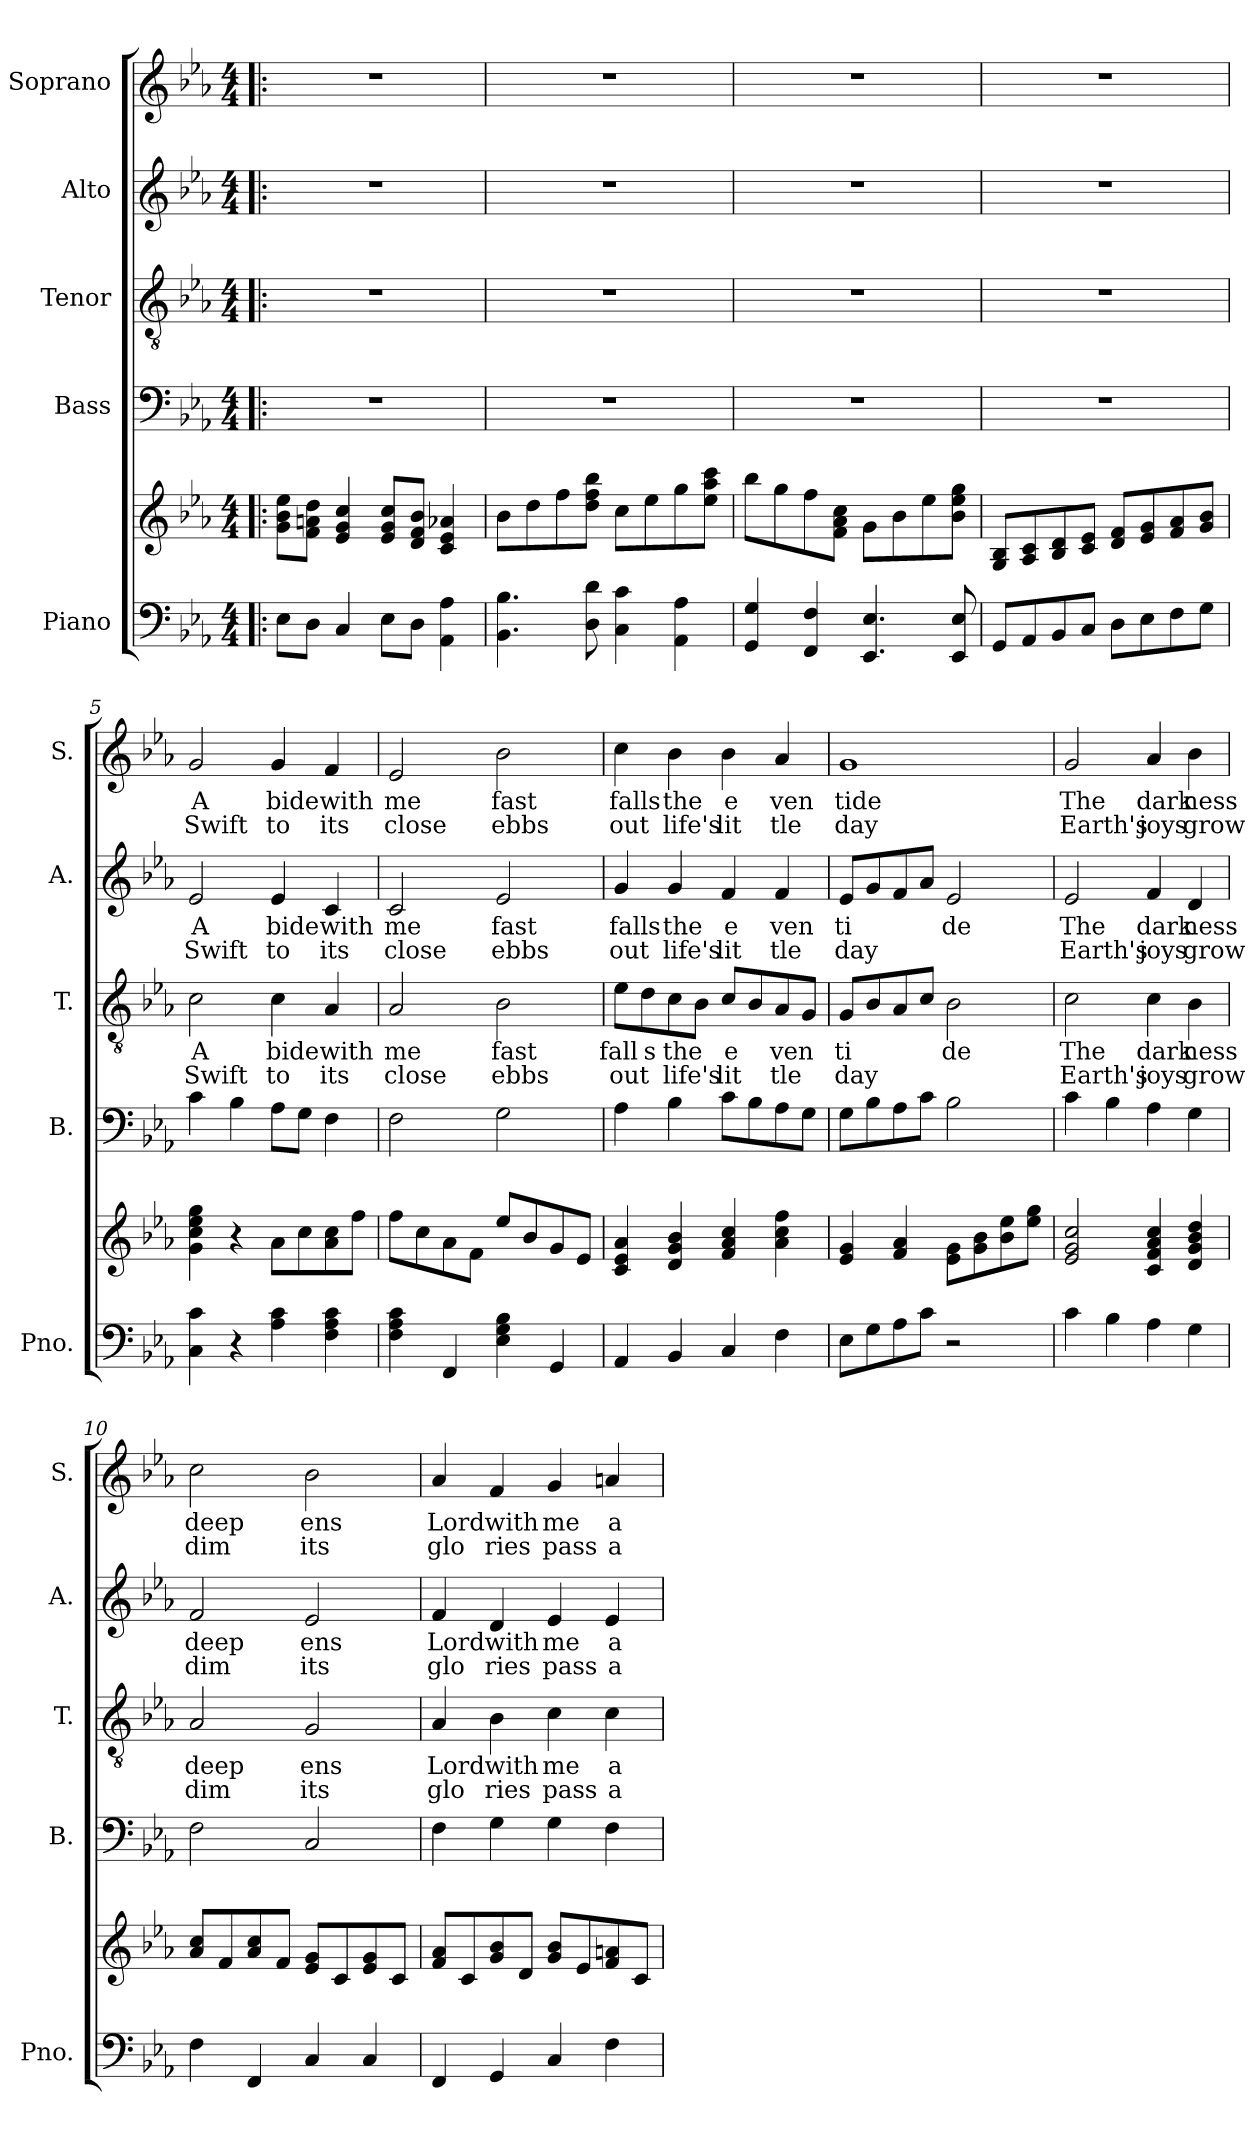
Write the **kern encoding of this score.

**kern	**kern	**kern	**kern	**text	**text	**kern	**text	**text	**kern	**text	**text
*part5	*part5	*part4	*part3	*part3	*part3	*part2	*part2	*part2	*part1	*part1	*part1
*staff6	*staff5	*staff4	*staff3	*staff3	*staff3	*staff2	*staff2	*staff2	*staff1	*staff1	*staff1
*I"Piano	*	*I"Bass	*I"Tenor	*	*	*I"Alto	*	*	*I"Soprano	*	*
*I'Pno.	*	*I'B.	*I'T.	*	*	*I'A.	*	*	*I'S.	*	*
*clefF4	*clefG2	*clefF4	*clefGv2	*	*	*clefG2	*	*	*clefG2	*	*
*k[b-e-a-]	*k[b-e-a-]	*k[b-e-a-]	*k[b-e-a-]	*	*	*k[b-e-a-]	*	*	*k[b-e-a-]	*	*
*M4/4	*M4/4	*M4/4	*M4/4	*	*	*M4/4	*	*	*M4/4	*	*
*MM80	*MM80	*MM80	*MM80	*	*	*MM80	*	*	*MM80	*	*
=1!|:	=1!|:	=1!|:	=1!|:	=1!|:	=1!|:	=1!|:	=1!|:	=1!|:	=1!|:	=1!|:	=1!|:
8E-\L	8g\ 8b-\ 8ee-\L	1r	1r	.	.	1r	.	.	1r	.	.
8D\J	8f\ 8an\ 8dd\J	.	.	.	.	.	.	.	.	.	.
4C/	4e-/ 4g/ 4cc/	.	.	.	.	.	.	.	.	.	.
8E-\L	8e-/ 8g/ 8cc/L	.	.	.	.	.	.	.	.	.	.
8D\J	8d/ 8f/ 8b-/J	.	.	.	.	.	.	.	.	.	.
4AA-\ 4A-\	4c/ 4e-/ 4a-X/	.	.	.	.	.	.	.	.	.	.
=2	=2	=2	=2	=2	=2	=2	=2	=2	=2	=2	=2
4.BB-\ 4.B-\	8b-\L	1r	1r	.	.	1r	.	.	1r	.	.
.	8dd\	.	.	.	.	.	.	.	.	.	.
.	8ff\	.	.	.	.	.	.	.	.	.	.
8D\ 8d\	8dd\ 8ff\ 8bb-\J	.	.	.	.	.	.	.	.	.	.
4C\ 4c\	8cc\L	.	.	.	.	.	.	.	.	.	.
.	8ee-\	.	.	.	.	.	.	.	.	.	.
4AA-\ 4A-\	8gg\	.	.	.	.	.	.	.	.	.	.
.	8ee-\ 8aa-\ 8ccc\J	.	.	.	.	.	.	.	.	.	.
=3	=3	=3	=3	=3	=3	=3	=3	=3	=3	=3	=3
4GG/ 4G/	8bb-\L	1r	1r	.	.	1r	.	.	1r	.	.
.	8gg\	.	.	.	.	.	.	.	.	.	.
4FF/ 4F/	8ff\	.	.	.	.	.	.	.	.	.	.
.	8f\ 8a-\ 8cc\J	.	.	.	.	.	.	.	.	.	.
4.EE-/ 4.E-/	8g\L	.	.	.	.	.	.	.	.	.	.
.	8b-\	.	.	.	.	.	.	.	.	.	.
.	8ee-\	.	.	.	.	.	.	.	.	.	.
8EE-/ 8E-/	8b-\ 8ee-\ 8gg\J	.	.	.	.	.	.	.	.	.	.
=4	=4	=4	=4	=4	=4	=4	=4	=4	=4	=4	=4
8GG/L	8G/ 8B-/L	1r	1r	.	.	1r	.	.	1r	.	.
8AA-/	8A-/ 8c/	.	.	.	.	.	.	.	.	.	.
8BB-/	8B-/ 8d/	.	.	.	.	.	.	.	.	.	.
8C/J	8c/ 8e-/J	.	.	.	.	.	.	.	.	.	.
8D\L	8d/ 8f/L	.	.	.	.	.	.	.	.	.	.
8E-\	8e-/ 8g/	.	.	.	.	.	.	.	.	.	.
8F\	8f/ 8a-/	.	.	.	.	.	.	.	.	.	.
8G\J	8g/ 8b-/J	.	.	.	.	.	.	.	.	.	.
=5	=5	=5	=5	=5	=5	=5	=5	=5	=5	=5	=5
!	!	!	!	!LO:LY:b	!LO:LY:b	!	!LO:LY:b	!LO:LY:b	!	!LO:LY:b	!LO:LY:b
4C\ 4c\	4g\ 4cc\ 4ee-\ 4gg\	4c\	2c\	A	Swift	2e-/	A	Swift	2g/	A	Swift
4r	4r	4B-\	.	.	.	.	.	.	.	.	.
!	!	!	!	!LO:LY:b	!LO:LY:b	!	!LO:LY:b	!LO:LY:b	!	!LO:LY:b	!LO:LY:b
4A-\ 4c\	8a-\L	8A-\L	4c\	bide	to	4e-/	bide	to	4g/	bide	to
.	8cc\	8G\J	.	.	.	.	.	.	.	.	.
!	!	!	!	!LO:LY:b	!LO:LY:b	!	!LO:LY:b	!LO:LY:b	!	!LO:LY:b	!LO:LY:b
4F\ 4A-\ 4c\	8a-\ 8cc\	4F\	4A-/	with	its	4c/	with	its	4f/	with	its
.	8ff\J	.	.	.	.	.	.	.	.	.	.
=6	=6	=6	=6	=6	=6	=6	=6	=6	=6	=6	=6
!	!	!	!	!LO:LY:b	!LO:LY:b	!	!LO:LY:b	!LO:LY:b	!	!LO:LY:b	!LO:LY:b
4F\ 4A-\ 4c\	8ff\L	2F\	2A-/	me	close	2c/	me	close	2e-/	me	close
.	8cc\	.	.	.	.	.	.	.	.	.	.
4FF/	8a-\	.	.	.	.	.	.	.	.	.	.
.	8f\J	.	.	.	.	.	.	.	.	.	.
!	!	!	!	!LO:LY:b	!LO:LY:b	!	!LO:LY:b	!LO:LY:b	!	!LO:LY:b	!LO:LY:b
4E-\ 4G\ 4B-\	8ee-/L	2G\	2B-\	fast	ebbs	2e-/	fast	ebbs	2b-\	fast	ebbs
.	8b-/	.	.	.	.	.	.	.	.	.	.
4GG/	8g/	.	.	.	.	.	.	.	.	.	.
.	8e-/J	.	.	.	.	.	.	.	.	.	.
!!LO:LB:g=z
=7	=7	=7	=7	=7	=7	=7	=7	=7	=7	=7	=7
!	!	!	!	!LO:LY:b	!LO:LY:b	!	!LO:LY:b	!LO:LY:b	!	!LO:LY:b	!LO:LY:b
4AA-/	4c/ 4e-/ 4a-/	4A-\	8e-\L	fall	out	4g/	falls	out	4cc\	falls	out
!	!	!	!	!LO:LY:b	!	!	!	!	!	!	!
.	.	.	8d\	s	.	.	.	.	.	.	.
!	!	!	!	!LO:LY:b	!LO:LY:b	!	!LO:LY:b	!LO:LY:b	!	!LO:LY:b	!LO:LY:b
4BB-/	4d/ 4g/ 4b-/	4B-\	8c\	the	life's	4g/	the	life's	4b-\	the	life's
.	.	.	8B-\J	.	.	.	.	.	.	.	.
!	!	!	!	!LO:LY:b	!LO:LY:b	!	!LO:LY:b	!LO:LY:b	!	!LO:LY:b	!LO:LY:b
4C/	4f/ 4a-/ 4cc/	8c\L	8c/L	e	lit	4f/	e	lit	4b-\	e	lit
.	.	8B-\	8B-/	.	.	.	.	.	.	.	.
!	!	!	!	!LO:LY:b	!LO:LY:b	!	!LO:LY:b	!LO:LY:b	!	!LO:LY:b	!LO:LY:b
4F\	4a-\ 4cc\ 4ff\	8A-\	8A-/	ven	tle	4f/	ven	tle	4a-/	ven	tle
.	.	8G\J	8G/J	.	.	.	.	.	.	.	.
=8	=8	=8	=8	=8	=8	=8	=8	=8	=8	=8	=8
!	!	!	!	!LO:LY:b	!LO:LY:b	!	!LO:LY:b	!LO:LY:b	!	!LO:LY:b	!LO:LY:b
8E-\L	4e-/ 4g/	8G\L	8G/L	ti	day	8e-/L	ti	day	1g	tide	day
8G\	.	8B-\	8B-/	.	.	8g/	.	.	.	.	.
8A-\	4f/ 4a-/	8A-\	8A-/	.	.	8f/	.	.	.	.	.
8c\J	.	8c\J	8c/J	.	.	8a-/J	.	.	.	.	.
!	!	!	!	!LO:LY:b	!	!	!LO:LY:b	!	!	!	!
2r	8e-\ 8g\L	2B-\	2B-\	de	.	2e-/	de	.	.	.	.
.	8g\ 8b-\	.	.	.	.	.	.	.	.	.	.
.	8b-\ 8ee-\	.	.	.	.	.	.	.	.	.	.
.	8ee-\ 8gg\J	.	.	.	.	.	.	.	.	.	.
=9	=9	=9	=9	=9	=9	=9	=9	=9	=9	=9	=9
!	!	!	!	!LO:LY:b	!LO:LY:b	!	!LO:LY:b	!LO:LY:b	!	!LO:LY:b	!LO:LY:b
4c\	2e-/ 2g/ 2cc/	4c\	2c\	The	Earth's	2e-/	The	Earth's	2g/	The	Earth's
4B-\	.	4B-\	.	.	.	.	.	.	.	.	.
!	!	!	!	!LO:LY:b	!LO:LY:b	!	!LO:LY:b	!LO:LY:b	!	!LO:LY:b	!LO:LY:b
4A-\	4c/ 4f/ 4a-/ 4cc/	4A-\	4c\	dark	joys	4f/	dark	joys	4a-/	dark	joys
!	!	!	!	!LO:LY:b	!LO:LY:b	!	!LO:LY:b	!LO:LY:b	!	!LO:LY:b	!LO:LY:b
4G\	4d/ 4g/ 4b-/ 4dd/	4G\	4B-\	ness	grow	4d/	ness	grow	4b-\	ness	grow
=10	=10	=10	=10	=10	=10	=10	=10	=10	=10	=10	=10
!	!	!	!	!LO:LY:b	!LO:LY:b	!	!LO:LY:b	!LO:LY:b	!	!LO:LY:b	!LO:LY:b
4F\	8a-/ 8cc/L	2F\	2A-/	deep	dim	2f/	deep	dim	2cc\	deep	dim
.	8f/	.	.	.	.	.	.	.	.	.	.
4FF/	8a-/ 8cc/	.	.	.	.	.	.	.	.	.	.
.	8f/J	.	.	.	.	.	.	.	.	.	.
!	!	!	!	!LO:LY:b	!LO:LY:b	!	!LO:LY:b	!LO:LY:b	!	!LO:LY:b	!LO:LY:b
4C/	8e-/ 8g/L	2C/	2G/	ens	its	2e-/	ens	its	2b-\	ens	its
.	8c/	.	.	.	.	.	.	.	.	.	.
4C/	8e-/ 8g/	.	.	.	.	.	.	.	.	.	.
.	8c/J	.	.	.	.	.	.	.	.	.	.
=11	=11	=11	=11	=11	=11	=11	=11	=11	=11	=11	=11
!	!	!	!	!LO:LY:b	!LO:LY:b	!	!LO:LY:b	!LO:LY:b	!	!LO:LY:b	!LO:LY:b
4FF/	8f/ 8a-/L	4F\	4A-/	Lord	glo	4f/	Lord	glo	4a-/	Lord	glo
.	8c/	.	.	.	.	.	.	.	.	.	.
!	!	!	!	!LO:LY:b	!LO:LY:b	!	!LO:LY:b	!LO:LY:b	!	!LO:LY:b	!LO:LY:b
4GG/	8g/ 8b-/	4G\	4B-\	with	ries	4d/	with	ries	4f/	with	ries
.	8d/J	.	.	.	.	.	.	.	.	.	.
!	!	!	!	!LO:LY:b	!LO:LY:b	!	!LO:LY:b	!LO:LY:b	!	!LO:LY:b	!LO:LY:b
4C/	8g/ 8b-/L	4G\	4c\	me	pass	4e-/	me	pass	4g/	me	pass
.	8e-/	.	.	.	.	.	.	.	.	.	.
!	!	!	!	!LO:LY:b	!LO:LY:b	!	!LO:LY:b	!LO:LY:b	!	!LO:LY:b	!LO:LY:b
4F\	8f/ 8an/	4F\	4c\	a	a	4e-/	a	a	4an/	a	a
.	8c/J	.	.	.	.	.	.	.	.	.	.
=	=	=	=	=	=	=	=	=	=	=	=
*-	*-	*-	*-	*-	*-	*-	*-	*-	*-	*-	*-
